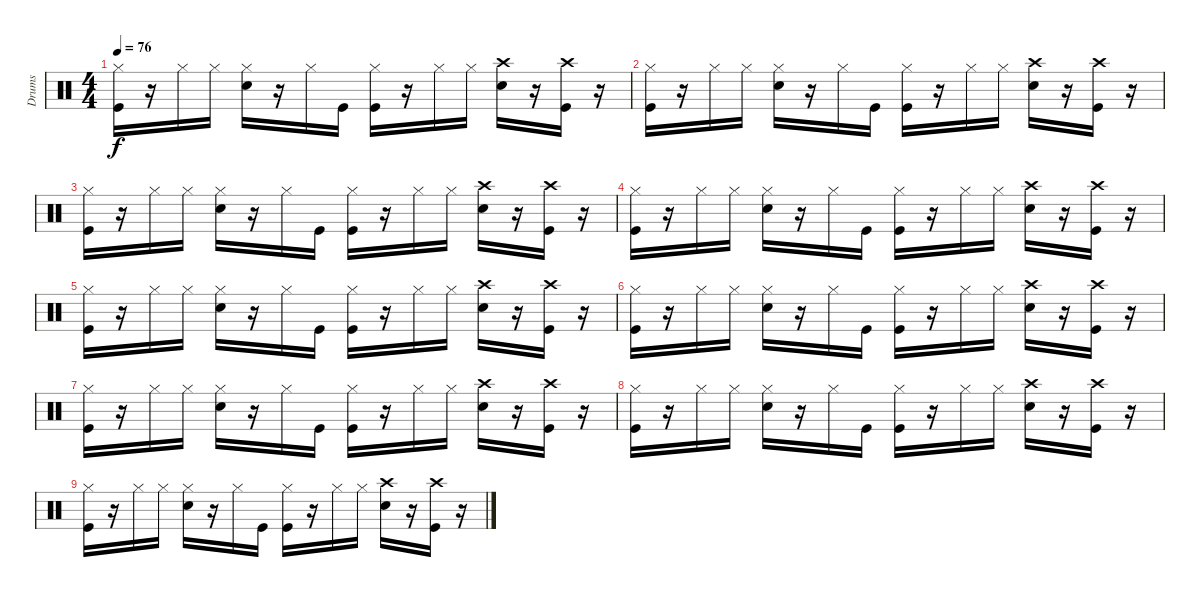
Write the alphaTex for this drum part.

\track ("Drums" "Drums") {instrument percussion}
\staff {score}
\articulation defaults
\ts (4 4)
\tempo 76
\clef neutral
\ks c
("Kick (hit)" "Hi-Hat (closed)").16{dy f} r.16 "Hi-Hat (closed)".16 "Hi-Hat (closed)".16 ("Snare (hit) 2" "Hi-Hat (closed)").16 r.16 "Hi-Hat (closed)".16 "Kick (hit)".16 ("Kick (hit)" "Hi-Hat (closed)").16 r.16 "Hi-Hat (closed)".16 "Hi-Hat (closed)".16 ("Crash high (hit)" "Snare (hit) 2").16 r.16 ("Kick (hit)" "Crash high (hit)").16 r.16 |
("Kick (hit)" "Hi-Hat (closed)").16{volume 14} r.16 "Hi-Hat (closed)".16 "Hi-Hat (closed)".16 ("Snare (hit) 2" "Hi-Hat (closed)").16 r.16 "Hi-Hat (closed)".16 "Kick (hit)".16 ("Kick (hit)" "Hi-Hat (closed)").16 r.16 "Hi-Hat (closed)".16 "Hi-Hat (closed)".16 ("Crash high (hit)" "Snare (hit) 2").16 r.16 ("Kick (hit)" "Crash high (hit)").16 r.16 |
("Kick (hit)" "Hi-Hat (closed)").16 r.16 "Hi-Hat (closed)".16 "Hi-Hat (closed)".16 ("Snare (hit) 2" "Hi-Hat (closed)").16 r.16 "Hi-Hat (closed)".16 "Kick (hit)".16 ("Kick (hit)" "Hi-Hat (closed)").16 r.16 "Hi-Hat (closed)".16 "Hi-Hat (closed)".16 ("Crash high (hit)" "Snare (hit) 2").16 r.16 ("Kick (hit)" "Crash high (hit)").16 r.16 |
("Kick (hit)" "Hi-Hat (closed)").16{volume 8} r.16 "Hi-Hat (closed)".16 "Hi-Hat (closed)".16 ("Snare (hit) 2" "Hi-Hat (closed)").16 r.16 "Hi-Hat (closed)".16 "Kick (hit)".16 ("Kick (hit)" "Hi-Hat (closed)").16 r.16 "Hi-Hat (closed)".16 "Hi-Hat (closed)".16 ("Crash high (hit)" "Snare (hit) 2").16 r.16 ("Kick (hit)" "Crash high (hit)").16 r.16 |
("Kick (hit)" "Hi-Hat (closed)").16 r.16 "Hi-Hat (closed)".16 "Hi-Hat (closed)".16 ("Snare (hit) 2" "Hi-Hat (closed)").16 r.16 "Hi-Hat (closed)".16 "Kick (hit)".16 ("Kick (hit)" "Hi-Hat (closed)").16 r.16 "Hi-Hat (closed)".16 "Hi-Hat (closed)".16 ("Crash high (hit)" "Snare (hit) 2").16 r.16 ("Kick (hit)" "Crash high (hit)").16 r.16 |
("Kick (hit)" "Hi-Hat (closed)").16{volume 4} r.16 "Hi-Hat (closed)".16 "Hi-Hat (closed)".16 ("Snare (hit) 2" "Hi-Hat (closed)").16 r.16 "Hi-Hat (closed)".16 "Kick (hit)".16 ("Kick (hit)" "Hi-Hat (closed)").16 r.16 "Hi-Hat (closed)".16 "Hi-Hat (closed)".16 ("Crash high (hit)" "Snare (hit) 2").16 r.16 ("Kick (hit)" "Crash high (hit)").16 r.16 |
("Kick (hit)" "Hi-Hat (closed)").16 r.16 "Hi-Hat (closed)".16 "Hi-Hat (closed)".16 ("Snare (hit) 2" "Hi-Hat (closed)").16 r.16 "Hi-Hat (closed)".16 "Kick (hit)".16 ("Kick (hit)" "Hi-Hat (closed)").16 r.16 "Hi-Hat (closed)".16 "Hi-Hat (closed)".16 ("Crash high (hit)" "Snare (hit) 2").16 r.16 ("Kick (hit)" "Crash high (hit)").16 r.16 |
("Kick (hit)" "Hi-Hat (closed)").16{volume 0} r.16 "Hi-Hat (closed)".16 "Hi-Hat (closed)".16 ("Snare (hit) 2" "Hi-Hat (closed)").16 r.16 "Hi-Hat (closed)".16 "Kick (hit)".16 ("Kick (hit)" "Hi-Hat (closed)").16 r.16 "Hi-Hat (closed)".16 "Hi-Hat (closed)".16 ("Crash high (hit)" "Snare (hit) 2").16 r.16 ("Kick (hit)" "Crash high (hit)").16 r.16 |
("Kick (hit)" "Hi-Hat (closed)").16 r.16 "Hi-Hat (closed)".16 "Hi-Hat (closed)".16 ("Snare (hit) 2" "Hi-Hat (closed)").16 r.16 "Hi-Hat (closed)".16 "Kick (hit)".16 ("Kick (hit)" "Hi-Hat (closed)").16 r.16 "Hi-Hat (closed)".16 "Hi-Hat (closed)".16 ("Crash high (hit)" "Snare (hit) 2").16 r.16 ("Kick (hit)" "Crash high (hit)").16 r.16
